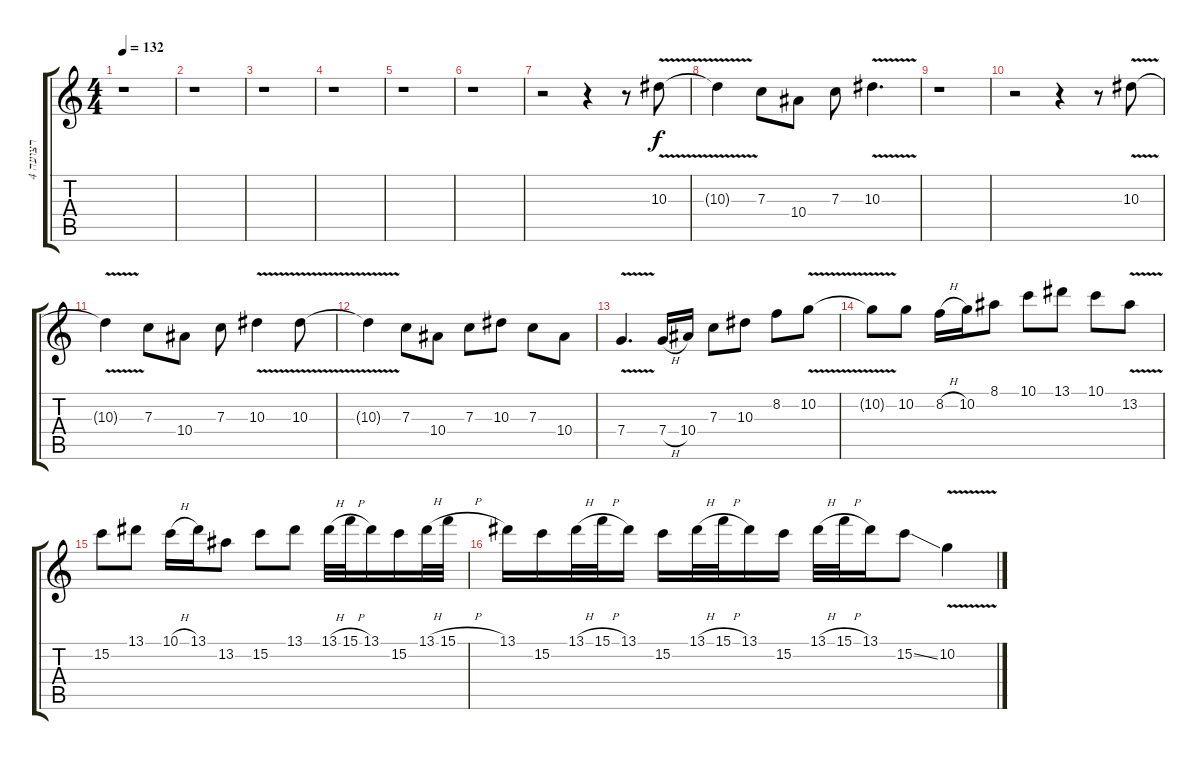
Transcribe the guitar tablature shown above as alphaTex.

\track ("רצועה 4" "רצועה 4") {instrument distortionguitar}
\staff {score tabs}
\tuning (D4 A3 F3 C3 G2 C2) {hide}
\ts (4 4)
\tempo 132
\clef g2
\ks c
r.1{dy f} |
r.1 |
r.1 |
r.1 |
r.1 |
r.1 |
r.2 r.4 r.8 10.3{v}.8 |
10.3{t}.4 7.3.8 10.4.8 7.3.8 10.3{v}.4{d} |
r.1 |
r.2 r.4 r.8 10.3{v}.8 |
10.3{t}.4 7.3.8 10.4.8 7.3.8 10.3{v}.4 10.3{v}.8 |
10.3{t}.4 7.3.8 10.4.8 7.3.8 10.3.8 7.3.8 10.4.8 |
7.4{v}.4{d} 7.4{h}.16 10.4.16 7.3.8 10.3.8 8.2.8 10.2{v}.8 |
10.2{t}.8 10.2.8 8.2{h}.16 10.2.16 8.1.8 10.1.8 13.1.8 10.1.8 13.2{v}.8 |
15.2.8 13.1.8 10.1{h}.16 13.1.16 13.2.8 15.2.8 13.1.8 13.1{h}.32 15.1{h}.32 13.1.16 15.2.16 13.1{h}.32 15.1{h}.32 |
13.1.16 15.2.16 13.1{h}.32 15.1{h}.32 13.1.16 15.2.16 13.1{h}.32 15.1{h}.32 13.1.16 15.2.16 13.1{h}.32 15.1{h}.32 13.1.16 15.2{ss}.8 10.2{v}.4
